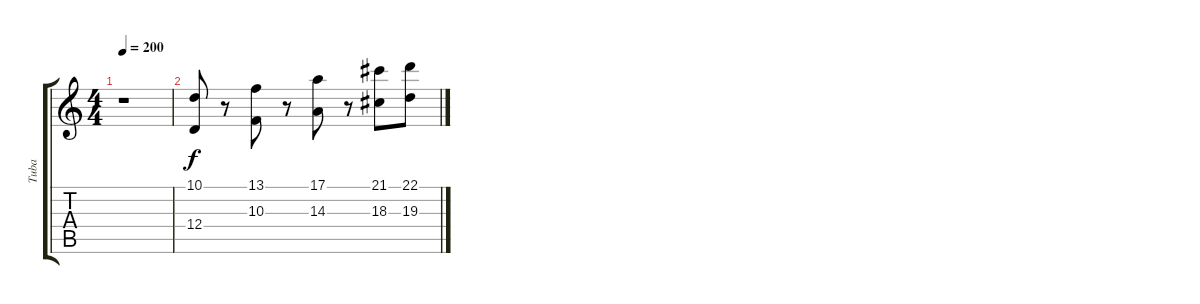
\track ("Tuba" "Tuba") {instrument tuba}
\staff {score tabs}
\tuning (E4 B3 G3 D3 A2 E2) {hide}
\ts (4 4)
\tempo 200
\clef g2
\ks c
r.1{dy f} |
(10.1 12.4).8 r.8 (13.1 10.3).8 r.8 (17.1 14.3).8 r.8 (21.1 18.3).8 (22.1 19.3).8
